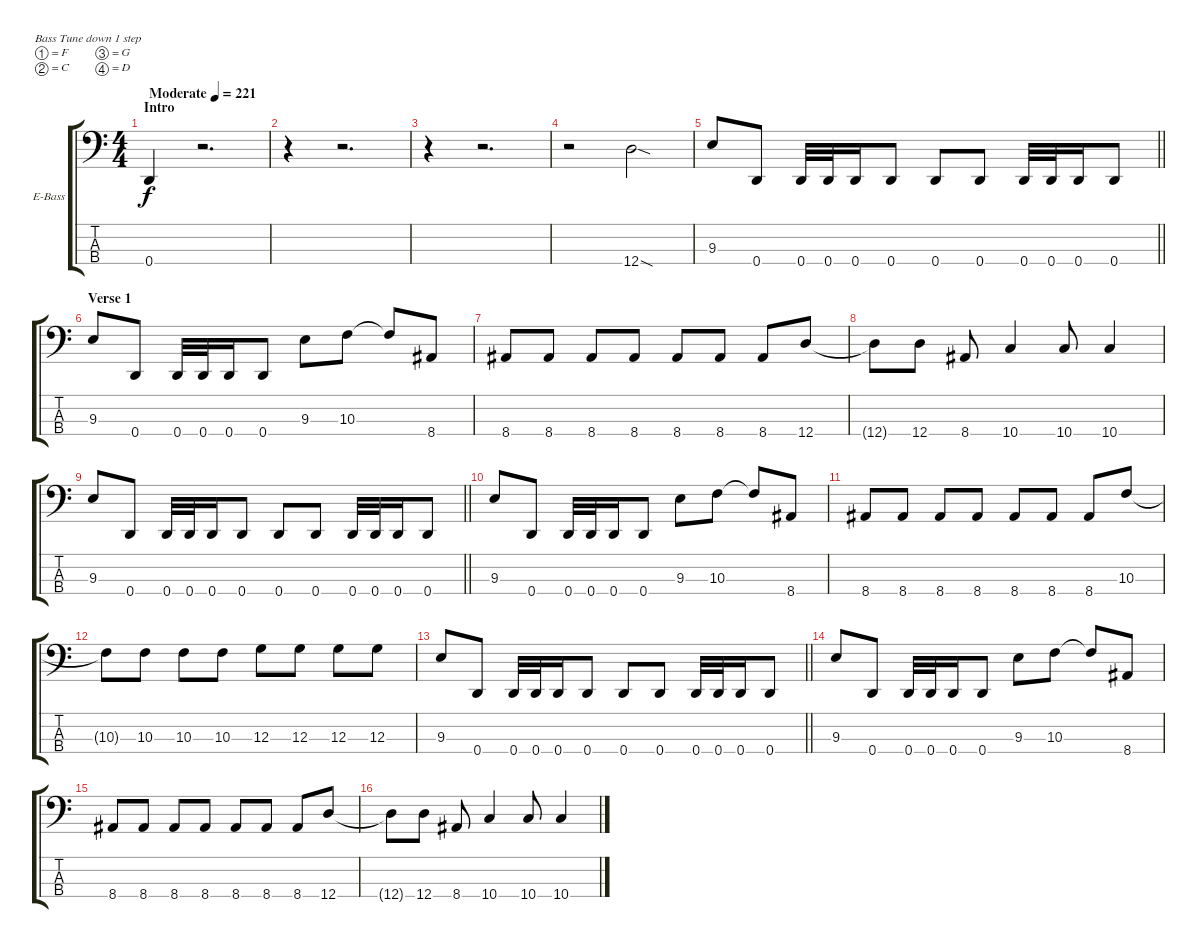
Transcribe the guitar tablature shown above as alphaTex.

\bracketExtendMode groupsimilarinstruments
\firstSystemTrackNameOrientation horizontal
\otherSystemsTrackNameOrientation horizontal
\track ("Paolo Gregoletto" "E-Bass") {instrument electricbassfinger}
\staff {score tabs}
\tuning (F2 C2 G1 D1)
\ts (4 4)
\beaming (8 2 2 2 2)
\section ("" "Intro")
\tempo (221 "Moderate")
\clef f4
\ks c
0.4.4{dy f instrument electricbassfinger} r.2{d} |
r.4 r.2{d} |
r.4 r.2{d} |
r.2 12.4{sod}.2 |
\barLineRight lightlight
9.3.8 0.4.8 0.4.32 0.4.32 0.4.16 0.4.8 0.4.8 0.4.8 0.4.32 0.4.32 0.4.16 0.4.8 |
\section ("" "Verse 1")
9.3.8 0.4.8 0.4.32 0.4.32 0.4.16 0.4.8 9.3.8 10.3.8 10.3{t}.8 8.4.8 |
8.4.8 8.4.8 8.4.8 8.4.8 8.4.8 8.4.8 8.4.8 12.4.8 |
12.4{t}.8 12.4.8 8.4.8 10.4.4 10.4.8 10.4.4 |
\barLineRight lightlight
9.3.8 0.4.8 0.4.32 0.4.32 0.4.16 0.4.8 0.4.8 0.4.8 0.4.32 0.4.32 0.4.16 0.4.8 |
9.3.8 0.4.8 0.4.32 0.4.32 0.4.16 0.4.8 9.3.8 10.3.8 10.3{t}.8 8.4.8 |
8.4.8 8.4.8 8.4.8 8.4.8 8.4.8 8.4.8 8.4.8 10.3.8 |
10.3{t}.8 10.3.8 10.3.8 10.3.8 12.3.8 12.3.8 12.3.8 12.3.8 |
\barLineRight lightlight
9.3.8 0.4.8 0.4.32 0.4.32 0.4.16 0.4.8 0.4.8 0.4.8 0.4.32 0.4.32 0.4.16 0.4.8 |
9.3.8 0.4.8 0.4.32 0.4.32 0.4.16 0.4.8 9.3.8 10.3.8 10.3{t}.8 8.4.8 |
8.4.8 8.4.8 8.4.8 8.4.8 8.4.8 8.4.8 8.4.8 12.4.8 |
12.4{t}.8 12.4.8 8.4.8 10.4.4 10.4.8 10.4.4
